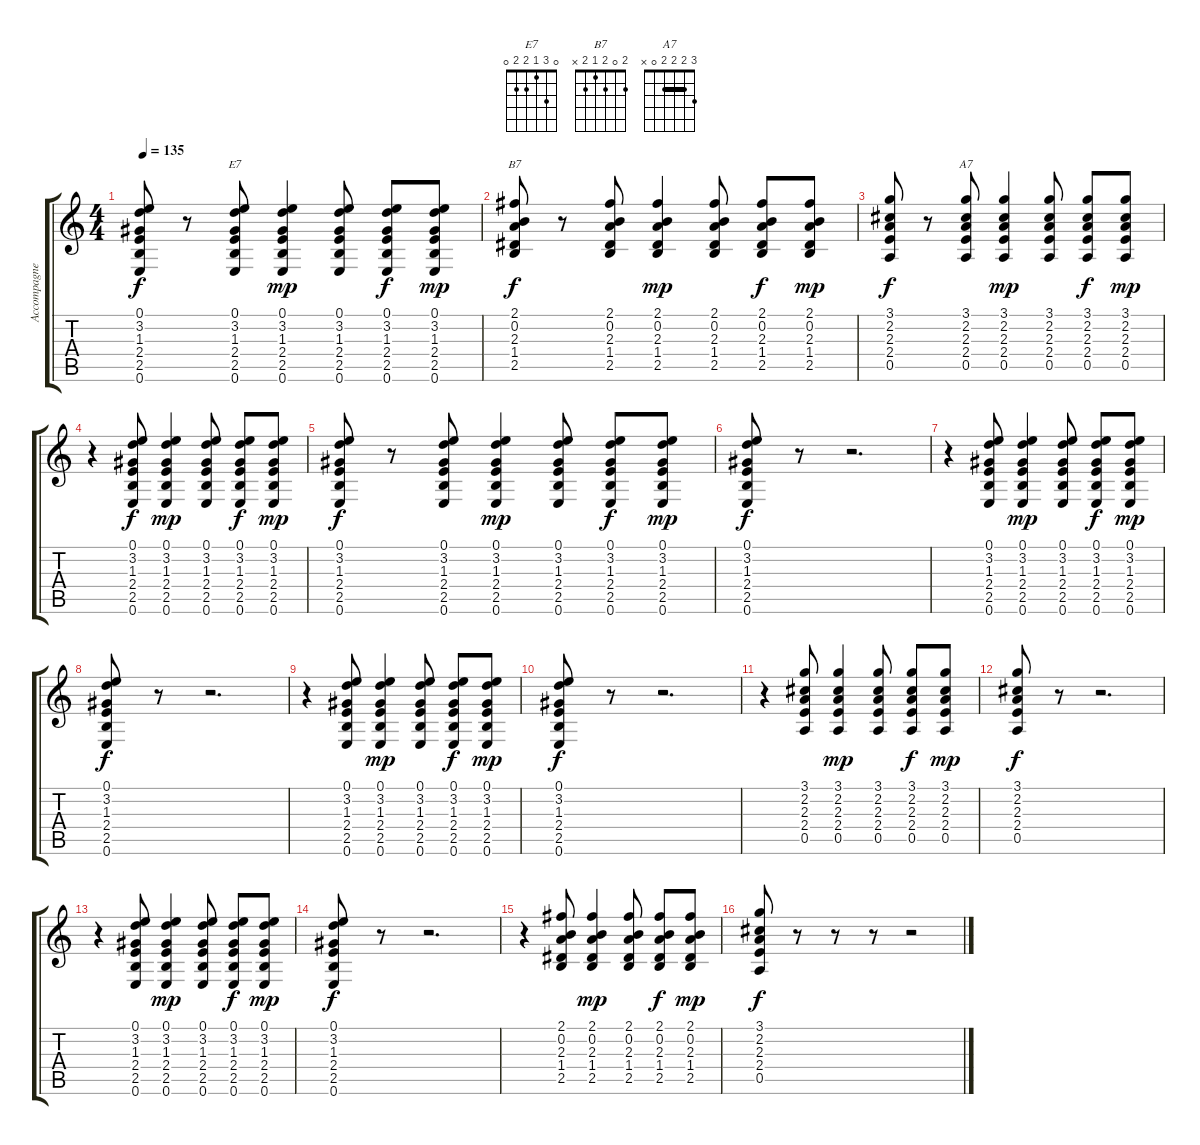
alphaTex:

\track ("Accompagnement" "Accompagne") {instrument electricguitarjazz}
\staff {score tabs}
\tuning (E4 B3 G3 D3 A2 E2) {hide}
\chord ("E7" 0 3 1 2 2 0)
\chord ("B7" 2 0 2 1 2 x)
\chord ("A7" 3 2 2 2 0 x) {barre 2}
\ts (4 4)
\tempo 135
\clef g2
\ks c
(0.1 3.2 1.3 2.4 2.5 0.6).8{dy f} r.8 (0.1 3.2 1.3 2.4 2.5 0.6).8{ch "E7"} (0.1 3.2 1.3 2.4 2.5 0.6).4{dy mp} (0.1 3.2 1.3 2.4 2.5 0.6).8 (0.1 3.2 1.3 2.4 2.5 0.6).8{dy f} (0.1 3.2 1.3 2.4 2.5 0.6).8{dy mp} |
(2.1 0.2 2.3 1.4 2.5).8{ch "B7" dy f} r.8 (2.1 0.2 2.3 1.4 2.5).8 (2.1 0.2 2.3 1.4 2.5).4{dy mp} (2.1 0.2 2.3 1.4 2.5).8 (2.1 0.2 2.3 1.4 2.5).8{dy f} (2.1 0.2 2.3 1.4 2.5).8{dy mp} |
(3.1 2.2 2.3 2.4 0.5).8{dy f} r.8 (3.1 2.2 2.3 2.4 0.5).8{ch "A7"} (3.1 2.2 2.3 2.4 0.5).4{dy mp} (3.1 2.2 2.3 2.4 0.5).8 (3.1 2.2 2.3 2.4 0.5).8{dy f} (3.1 2.2 2.3 2.4 0.5).8{dy mp} |
r.4 (0.1 3.2 1.3 2.4 2.5 0.6).8{dy f} (0.1 3.2 1.3 2.4 2.5 0.6).4{dy mp} (0.1 3.2 1.3 2.4 2.5 0.6).8 (0.1 3.2 1.3 2.4 2.5 0.6).8{dy f} (0.1 3.2 1.3 2.4 2.5 0.6).8{dy mp} |
(0.1 3.2 1.3 2.4 2.5 0.6).8{dy f} r.8 (0.1 3.2 1.3 2.4 2.5 0.6).8 (0.1 3.2 1.3 2.4 2.5 0.6).4{dy mp} (0.1 3.2 1.3 2.4 2.5 0.6).8 (0.1 3.2 1.3 2.4 2.5 0.6).8{dy f} (0.1 3.2 1.3 2.4 2.5 0.6).8{dy mp} |
(0.1 3.2 1.3 2.4 2.5 0.6).8{dy f} r.8 r.2{d} |
r.4 (0.1 3.2 1.3 2.4 2.5 0.6).8 (0.1 3.2 1.3 2.4 2.5 0.6).4{dy mp} (0.1 3.2 1.3 2.4 2.5 0.6).8 (0.1 3.2 1.3 2.4 2.5 0.6).8{dy f} (0.1 3.2 1.3 2.4 2.5 0.6).8{dy mp} |
(0.1 3.2 1.3 2.4 2.5 0.6).8{dy f} r.8 r.2{d} |
r.4 (0.1 3.2 1.3 2.4 2.5 0.6).8 (0.1 3.2 1.3 2.4 2.5 0.6).4{dy mp} (0.1 3.2 1.3 2.4 2.5 0.6).8 (0.1 3.2 1.3 2.4 2.5 0.6).8{dy f} (0.1 3.2 1.3 2.4 2.5 0.6).8{dy mp} |
(0.1 3.2 1.3 2.4 2.5 0.6).8{dy f} r.8 r.2{d} |
r.4 (3.1 2.2 2.3 2.4 0.5).8 (3.1 2.2 2.3 2.4 0.5).4{dy mp} (3.1 2.2 2.3 2.4 0.5).8 (3.1 2.2 2.3 2.4 0.5).8{dy f} (3.1 2.2 2.3 2.4 0.5).8{dy mp} |
(3.1 2.2 2.3 2.4 0.5).8{dy f} r.8 r.2{d} |
r.4 (0.1 3.2 1.3 2.4 2.5 0.6).8 (0.1 3.2 1.3 2.4 2.5 0.6).4{dy mp} (0.1 3.2 1.3 2.4 2.5 0.6).8 (0.1 3.2 1.3 2.4 2.5 0.6).8{dy f} (0.1 3.2 1.3 2.4 2.5 0.6).8{dy mp} |
(0.1 3.2 1.3 2.4 2.5 0.6).8{dy f} r.8 r.2{d} |
r.4 (2.1 0.2 2.3 1.4 2.5).8 (2.1 0.2 2.3 1.4 2.5).4{dy mp} (2.1 0.2 2.3 1.4 2.5).8 (2.1 0.2 2.3 1.4 2.5).8{dy f} (2.1 0.2 2.3 1.4 2.5).8{dy mp} |
(3.1 2.2 2.3 2.4 0.5).8{dy f} r.8 r.8 r.8 r.2
